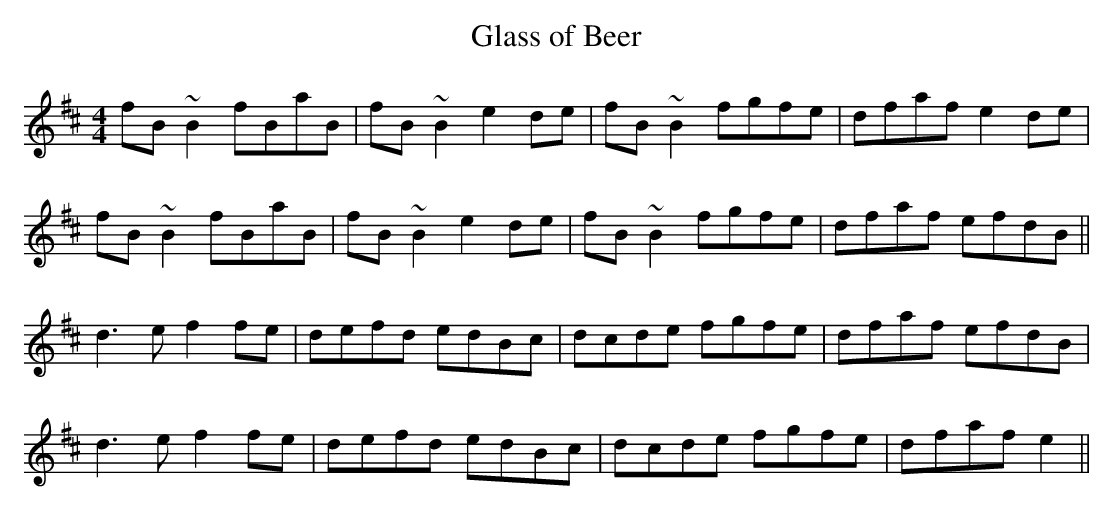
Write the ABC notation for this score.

X:1
T: Glass of Beer
M: 4/4
L: 1/8
K: Bmin
fB ~B2 fBaB|fB ~B2 e2 de|fB ~B2 fgfe|dfaf e2 de|
fB ~B2 fBaB|fB ~B2 e2 de|fB ~B2 fgfe|dfaf efdB||
d3 e f2 fe|defd edBc|dcde fgfe|dfaf efdB|
d3 e f2 fe|defd edBc|dcde fgfe|dfaf e2||
